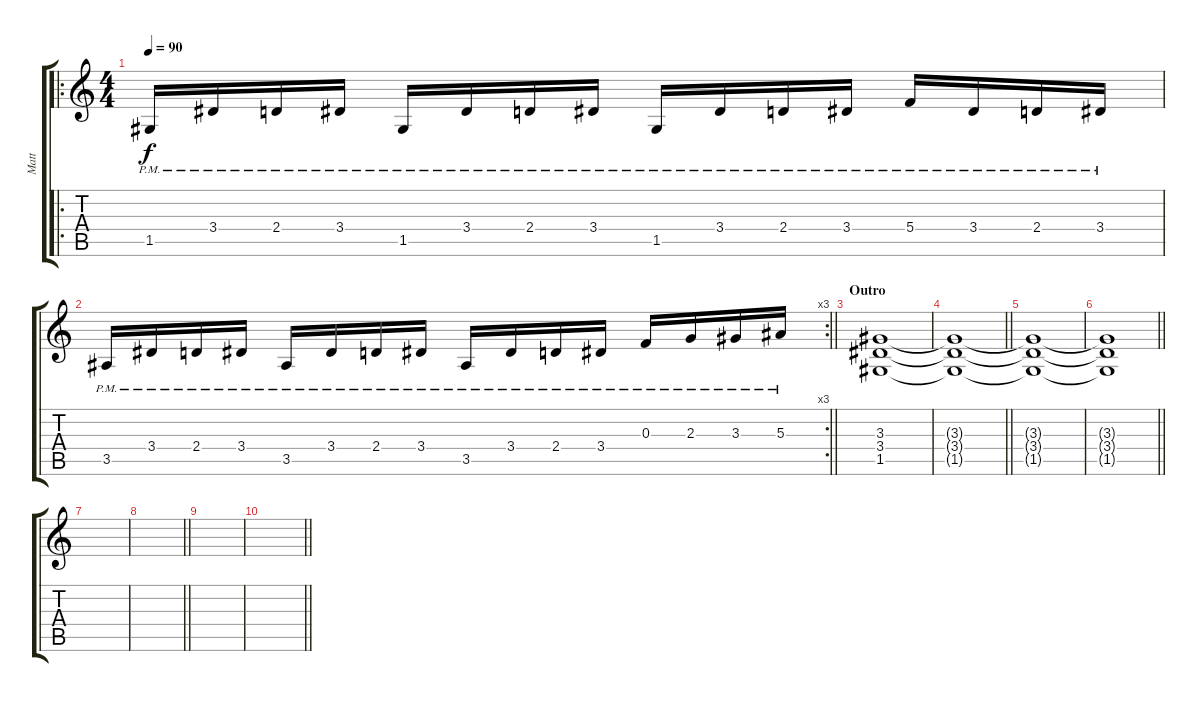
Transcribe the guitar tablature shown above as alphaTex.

\track ("Matt" "Matt") {instrument distortionguitar}
\staff {score tabs}
\tuning (D4 A3 F3 C3 G2 C2) {hide}
\ro
\ts (4 4)
\tempo 90
\clef g2
\ks c
1.5{pm}.16{dy f} 3.4{pm}.16 2.4{pm}.16 3.4{pm}.16 1.5{pm}.16 3.4{pm}.16 2.4{pm}.16 3.4{pm}.16 1.5{pm}.16 3.4{pm}.16 2.4{pm}.16 3.4{pm}.16 5.4{pm}.16 3.4{pm}.16 2.4{pm}.16 3.4{pm}.16 |
\rc 3
\barLineRight lightlight
3.5{pm}.16 3.4{pm}.16 2.4{pm}.16 3.4{pm}.16 3.5{pm}.16 3.4{pm}.16 2.4{pm}.16 3.4{pm}.16 3.5{pm}.16 3.4{pm}.16 2.4{pm}.16 3.4{pm}.16 0.3{pm}.16 2.3{pm}.16 3.3{pm}.16 5.3{pm}.16 |
\section ("" "Outro")
(3.3 3.4 1.5).1{volume 0} |
\barLineRight lightlight
(3.3{t} 3.4{t} 1.5{t}).1 |
(3.3{t} 3.4{t} 1.5{t}).1 |
\barLineRight lightlight
(3.3{t} 3.4{t} 1.5{t}).1 |
|
\barLineRight lightlight
|
|
\barLineRight lightlight
